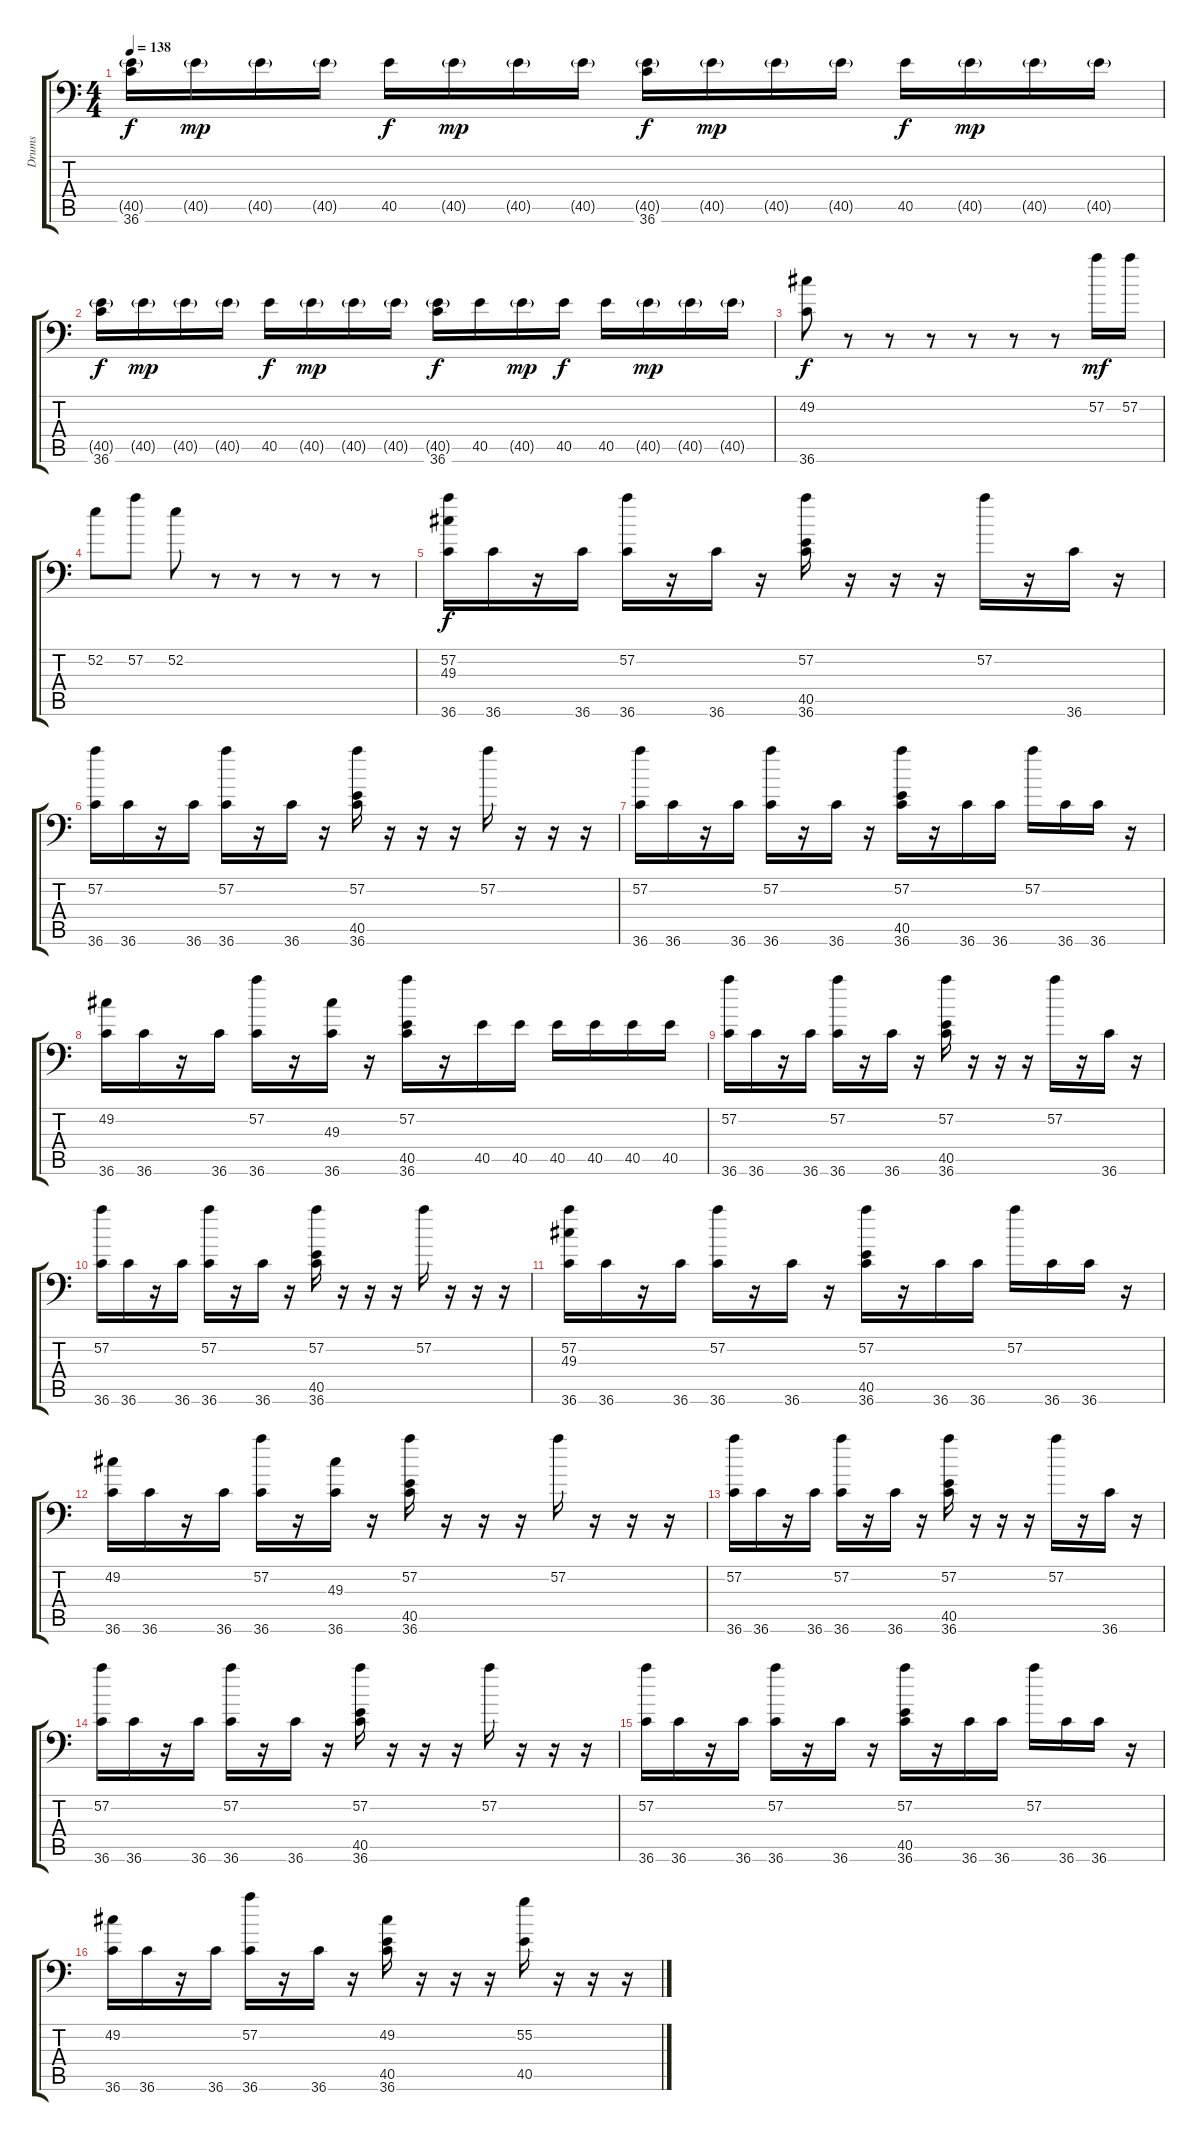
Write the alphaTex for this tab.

\track ("Drums" "Drums") {instrument acousticgrandpiano}
\staff {score tabs}
\tuning (C-1 C-1 C-1 C-1 C-1 C-1) {hide}
\ts (4 4)
\tempo 138
\clef f4
\ks c
(40.5{g} 36.6).16{dy f} 40.5{g}.16{dy mp} 40.5{g}.16 40.5{g}.16 40.5.16{dy f} 40.5{g}.16{dy mp} 40.5{g}.16 40.5{g}.16 (40.5{g} 36.6).16{dy f} 40.5{g}.16{dy mp} 40.5{g}.16 40.5{g}.16 40.5.16{dy f} 40.5{g}.16{dy mp} 40.5{g}.16 40.5{g}.16 |
(40.5{g} 36.6).16{dy f} 40.5{g}.16{dy mp} 40.5{g}.16 40.5{g}.16 40.5.16{dy f} 40.5{g}.16{dy mp} 40.5{g}.16 40.5{g}.16 (40.5{g} 36.6).16{dy f} 40.5.16 40.5{g}.16{dy mp} 40.5.16{dy f} 40.5.16 40.5{g}.16{dy mp} 40.5{g}.16 40.5{g}.16 |
(49.2 36.6).8{dy f} r.8 r.8 r.8 r.8 r.8 r.8 57.2.16{dy mf} 57.2.16 |
52.2.8 57.2.8 52.2.8 r.8 r.8 r.8 r.8 r.8 |
(57.2 49.3 36.6).16{dy f} 36.6.16 r.16 36.6.16 (57.2 36.6).16 r.16 36.6.16 r.16 (57.2 40.5 36.6).16 r.16 r.16 r.16 57.2.16 r.16 36.6.16 r.16 |
(57.2 36.6).16 36.6.16 r.16 36.6.16 (57.2 36.6).16 r.16 36.6.16 r.16 (57.2 40.5 36.6).16 r.16 r.16 r.16 57.2.16 r.16 r.16 r.16 |
(57.2 36.6).16 36.6.16 r.16 36.6.16 (57.2 36.6).16 r.16 36.6.16 r.16 (57.2 40.5 36.6).16 r.16 36.6.16 36.6.16 57.2.16 36.6.16 36.6.16 r.16 |
(49.2 36.6).16 36.6.16 r.16 36.6.16 (57.2 36.6).16 r.16 (49.3 36.6).16 r.16 (57.2 40.5 36.6).16 r.16 40.5.16 40.5.16 40.5.16 40.5.16 40.5.16 40.5.16 |
(57.2 36.6).16 36.6.16 r.16 36.6.16 (57.2 36.6).16 r.16 36.6.16 r.16 (57.2 40.5 36.6).16 r.16 r.16 r.16 57.2.16 r.16 36.6.16 r.16 |
(57.2 36.6).16 36.6.16 r.16 36.6.16 (57.2 36.6).16 r.16 36.6.16 r.16 (57.2 40.5 36.6).16 r.16 r.16 r.16 57.2.16 r.16 r.16 r.16 |
(57.2 49.3 36.6).16 36.6.16 r.16 36.6.16 (57.2 36.6).16 r.16 36.6.16 r.16 (57.2 40.5 36.6).16 r.16 36.6.16 36.6.16 57.2.16 36.6.16 36.6.16 r.16 |
(49.2 36.6).16 36.6.16 r.16 36.6.16 (57.2 36.6).16 r.16 (49.3 36.6).16 r.16 (57.2 40.5 36.6).16 r.16 r.16 r.16 57.2.16 r.16 r.16 r.16 |
(57.2 36.6).16 36.6.16 r.16 36.6.16 (57.2 36.6).16 r.16 36.6.16 r.16 (57.2 40.5 36.6).16 r.16 r.16 r.16 57.2.16 r.16 36.6.16 r.16 |
(57.2 36.6).16 36.6.16 r.16 36.6.16 (57.2 36.6).16 r.16 36.6.16 r.16 (57.2 40.5 36.6).16 r.16 r.16 r.16 57.2.16 r.16 r.16 r.16 |
(57.2 36.6).16 36.6.16 r.16 36.6.16 (57.2 36.6).16 r.16 36.6.16 r.16 (57.2 40.5 36.6).16 r.16 36.6.16 36.6.16 57.2.16 36.6.16 36.6.16 r.16 |
(49.2 36.6).16 36.6.16 r.16 36.6.16 (57.2 36.6).16 r.16 36.6.16 r.16 (49.2 40.5 36.6).16 r.16 r.16 r.16 (55.2 40.5).16 r.16 r.16 r.16
